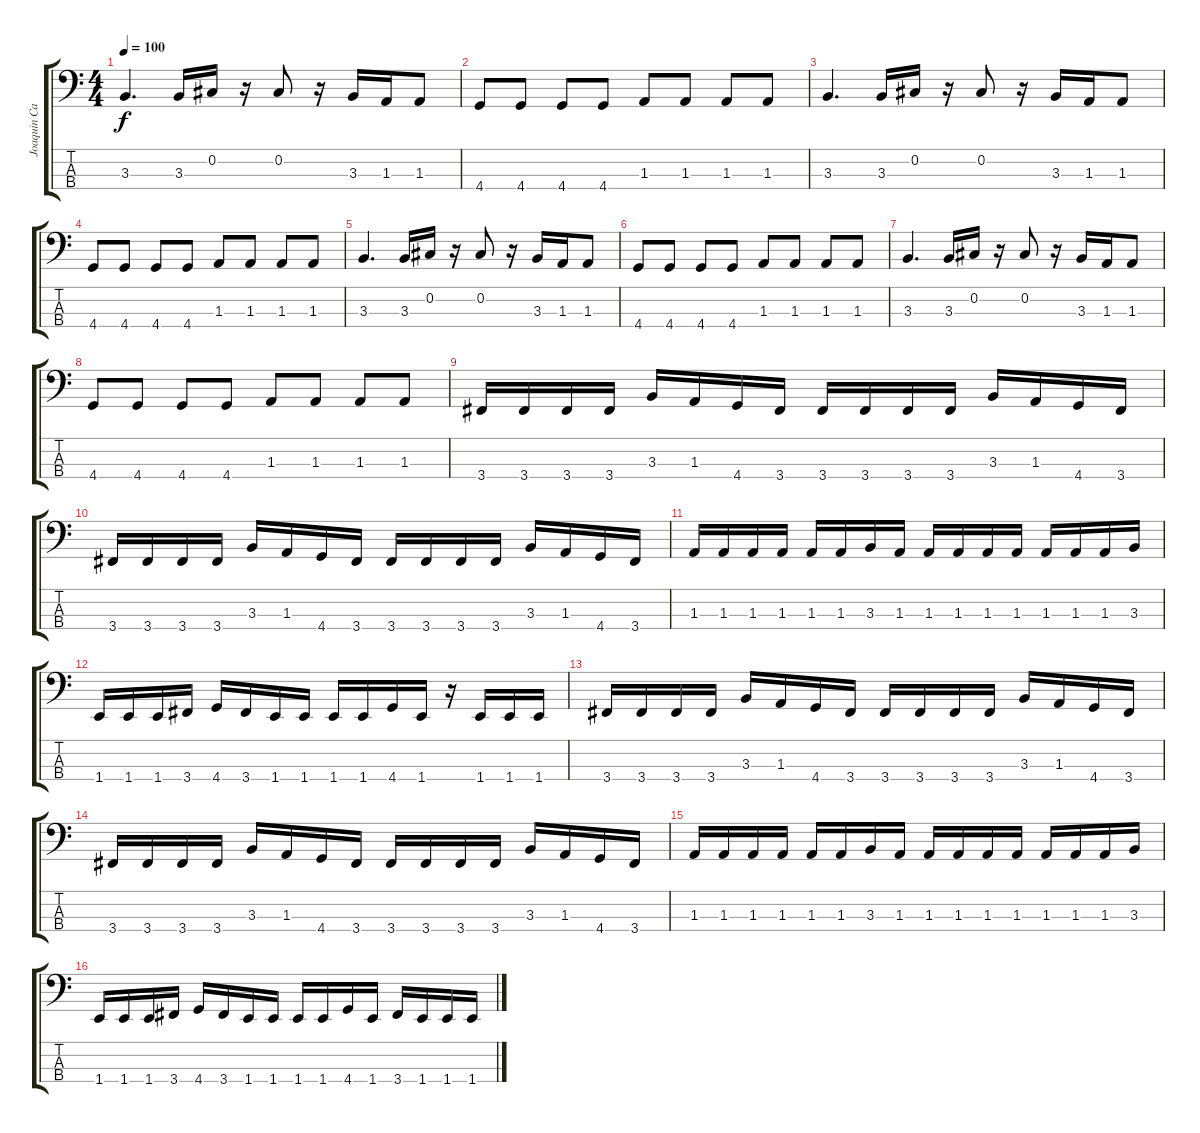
\track ("Joaquin Cardiel" "Joaquin Ca") {instrument electricbassfinger}
\staff {score tabs}
\tuning (Gb2 Db2 Ab1 Eb1) {hide}
\ts (4 4)
\tempo 100
\clef f4
\ks c
3.3.4{d dy f} 3.3.16 0.2.16 r.16 0.2.8 r.16 3.3.16 1.3.16 1.3.8 |
4.4.8 4.4.8 4.4.8 4.4.8 1.3.8 1.3.8 1.3.8 1.3.8 |
3.3.4{d} 3.3.16 0.2.16 r.16 0.2.8 r.16 3.3.16 1.3.16 1.3.8 |
4.4.8 4.4.8 4.4.8 4.4.8 1.3.8 1.3.8 1.3.8 1.3.8 |
3.3.4{d} 3.3.16 0.2.16 r.16 0.2.8 r.16 3.3.16 1.3.16 1.3.8 |
4.4.8 4.4.8 4.4.8 4.4.8 1.3.8 1.3.8 1.3.8 1.3.8 |
3.3.4{d} 3.3.16 0.2.16 r.16 0.2.8 r.16 3.3.16 1.3.16 1.3.8 |
4.4.8 4.4.8 4.4.8 4.4.8 1.3.8 1.3.8 1.3.8 1.3.8 |
3.4.16 3.4.16 3.4.16 3.4.16 3.3.16 1.3.16 4.4.16 3.4.16 3.4.16 3.4.16 3.4.16 3.4.16 3.3.16 1.3.16 4.4.16 3.4.16 |
3.4.16 3.4.16 3.4.16 3.4.16 3.3.16 1.3.16 4.4.16 3.4.16 3.4.16 3.4.16 3.4.16 3.4.16 3.3.16 1.3.16 4.4.16 3.4.16 |
1.3.16 1.3.16 1.3.16 1.3.16 1.3.16 1.3.16 3.3.16 1.3.16 1.3.16 1.3.16 1.3.16 1.3.16 1.3.16 1.3.16 1.3.16 3.3.16 |
1.4.16 1.4.16 1.4.16 3.4.16 4.4.16 3.4.16 1.4.16 1.4.16 1.4.16 1.4.16 4.4.16 1.4.16 r.16 1.4.16 1.4.16 1.4.16 |
3.4.16 3.4.16 3.4.16 3.4.16 3.3.16 1.3.16 4.4.16 3.4.16 3.4.16 3.4.16 3.4.16 3.4.16 3.3.16 1.3.16 4.4.16 3.4.16 |
3.4.16 3.4.16 3.4.16 3.4.16 3.3.16 1.3.16 4.4.16 3.4.16 3.4.16 3.4.16 3.4.16 3.4.16 3.3.16 1.3.16 4.4.16 3.4.16 |
1.3.16 1.3.16 1.3.16 1.3.16 1.3.16 1.3.16 3.3.16 1.3.16 1.3.16 1.3.16 1.3.16 1.3.16 1.3.16 1.3.16 1.3.16 3.3.16 |
1.4.16 1.4.16 1.4.16 3.4.16 4.4.16 3.4.16 1.4.16 1.4.16 1.4.16 1.4.16 4.4.16 1.4.16 3.4.16 1.4.16 1.4.16 1.4.16
